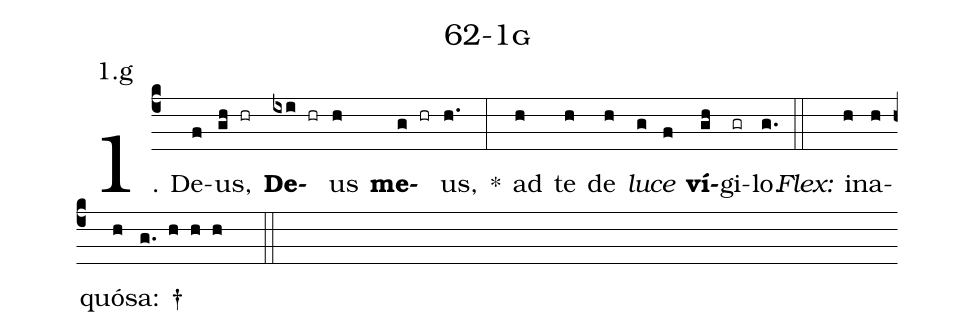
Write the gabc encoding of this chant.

name: 62-1g;
annotation: 1.g;
%%
(c4)1. De(f)us,(gh hr) <b>De</b>(ixi hr)us(h) <b>me</b>(g hr)us,(h.) *(:) ad(h) te(h) de(h) <i>lu</i>(g)<i>ce</i>(f) <b>ví</b>(gh)gi(gr)lo.(g.) (::)
<i>Flex:</i>()  in(h)a(h)quó(h)sa: †(g. h h h  ::)
